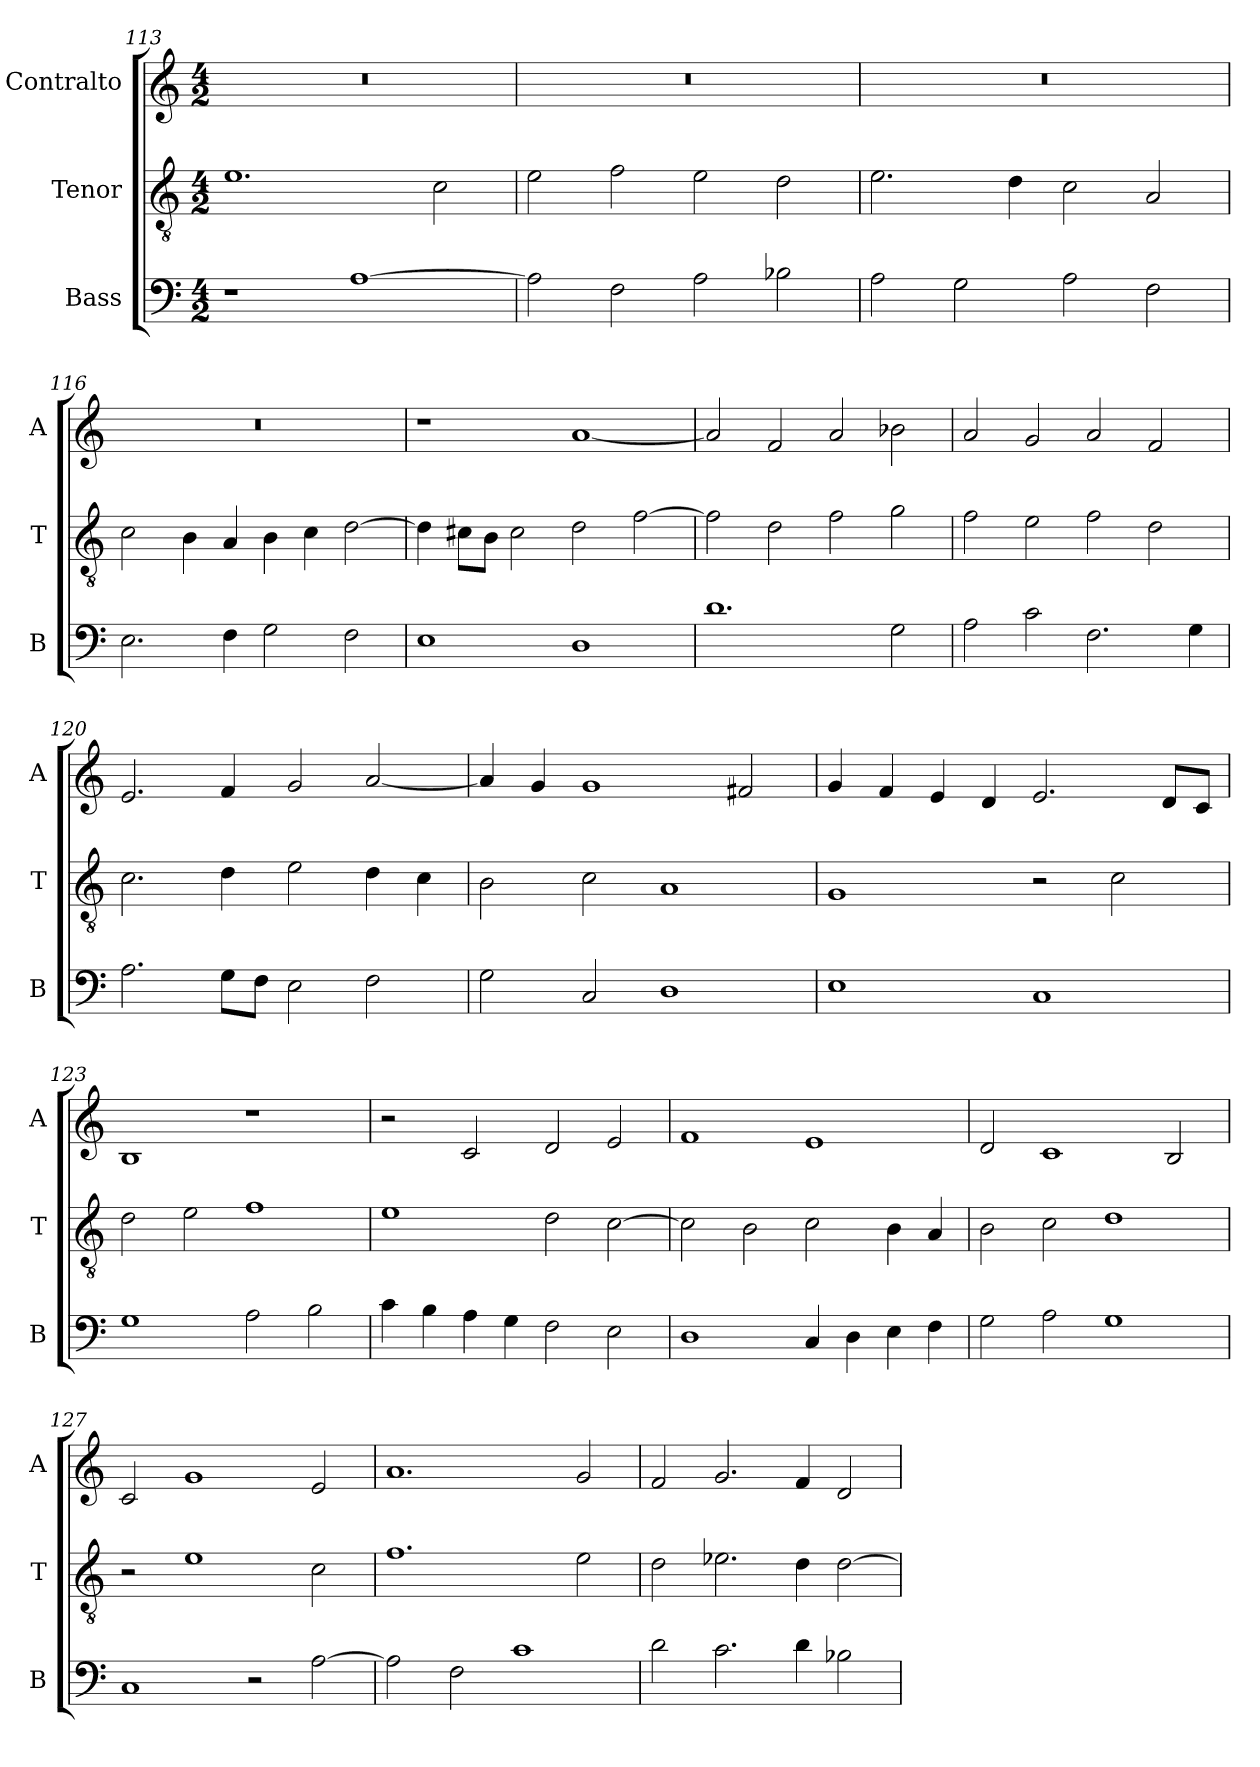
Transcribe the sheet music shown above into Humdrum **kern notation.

**kern	**kern	**kern
*part3	*part2	*part1
*staff3	*staff2	*staff1
*I"Bass	*I"Tenor	*I"Contralto
*I'B	*I'T	*I'A
*clefF4	*clefGv2	*clefG2
*k[]	*k[]	*k[]
*M4/2	*M4/2	*M4/2
=113	=113	=113
1r	1.e	0r
[1A	.	.
.	2c	.
=114	=114	=114
2A]	2e	0r
2F	2f	.
2A	2e	.
2B-X	2d	.
=115	=115	=115
2A	2.e	0r
2G	.	.
.	4d	.
2A	2c	.
2F	2A	.
=116	=116	=116
2.E	2c	0r
.	4B	.
4F	4A	.
2G	4B	.
.	4c	.
2F	[2d	.
=117	=117	=117
1E	4d]	1r
.	8c#X\L	.
.	8B\J	.
.	2c#	.
1D	2d	[1a
.	[2f	.
=118	=118	=118
1.d	2f]	2a]
.	2d	2f
.	2f	2a
2G	2g	2b-X
=119	=119	=119
2A	2f	2a
2c	2e	2g
2.F	2f	2a
.	2d	2f
4G	.	.
=120	=120	=120
2.A	2.c	2.e
8G\L	4d	4f
8F\J	.	.
2E	2e	2g
2F	4d	[2a
.	4c	.
=121	=121	=121
2G	2B	4a]
.	.	4g
2C	2c	1g
1D	1A	.
.	.	2f#X
=122	=122	=122
1E	1G	4g
.	.	4f
.	.	4e
.	.	4d
1C	2r	2.e
.	2c	.
.	.	8d/L
.	.	8c/J
=123	=123	=123
1G	2d	1B
.	2e	.
2A	1f	1r
2B	.	.
=124	=124	=124
4c	1e	2r
4B	.	.
4A	.	2c
4G	.	.
2F	2d	2d
2E	[2c	2e
=125	=125	=125
1D	2c]	1f
.	2B	.
4C	2c	1e
4D	.	.
4E	4B	.
4F	4A	.
=126	=126	=126
2G	2B	2d
2A	2c	1c
1G	1d	.
.	.	2B
=127	=127	=127
1C	2r	2c
.	1e	1g
2r	.	.
[2A	2c	2e
=128	=128	=128
2A]	1.f	1.a
2F	.	.
1c	.	.
.	2e	2g
=129	=129	=129
2d	2d	2f
2.c	2.e-X	2.g
4d	4d	4f
2B-X	[2d	2d
=	=	=
*-	*-	*-
